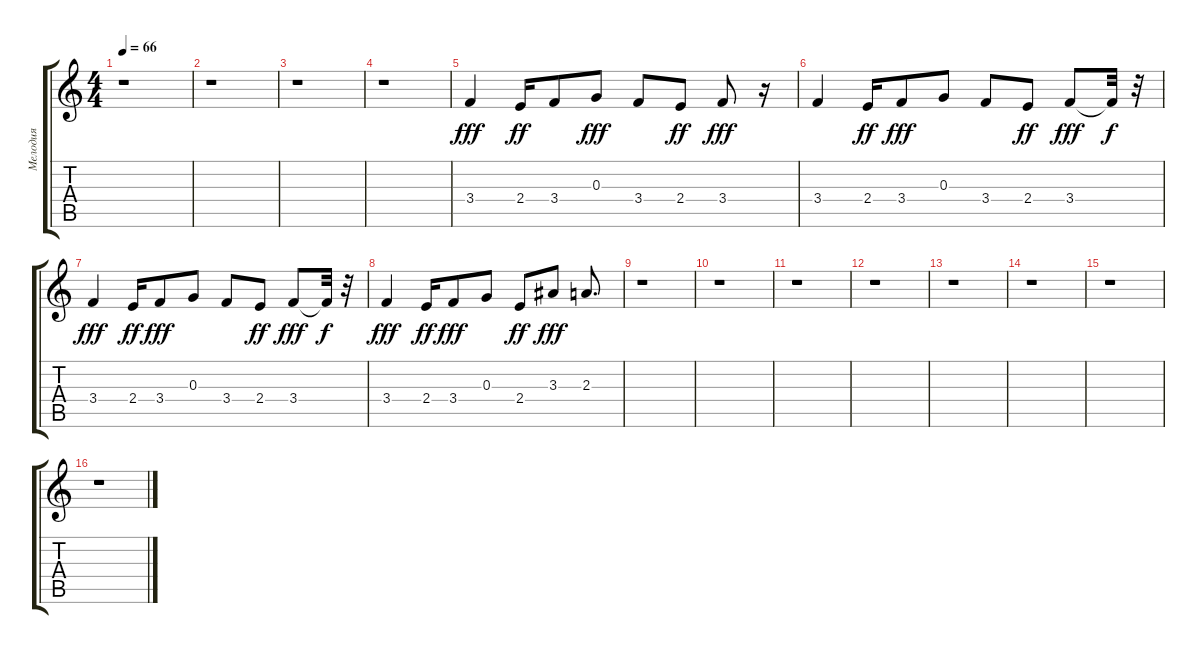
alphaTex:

\track ("Мелодия" "Мелодия") {instrument acousticguitarnylon}
\staff {score tabs}
\tuning (E4 B3 G3 D3 A2 E2) {hide}
\ts (4 4)
\tempo 66
\clef g2
\ks c
r.1{dy fff} |
r.1 |
r.1 |
r.1 |
3.4.4 2.4.16{dy ff} 3.4.8 0.3.8{dy fff} 3.4.8 2.4.8{dy ff} 3.4.8{dy fff} r.16 |
3.4.4 2.4.16{dy ff} 3.4.8{dy fff} 0.3.8 3.4.8 2.4.8{dy ff} 3.4.8{dy fff} 3.4{t}.32{dy f} r.32 |
3.4.4{dy fff} 2.4.16{dy ff} 3.4.8{dy fff} 0.3.8 3.4.8 2.4.8{dy ff} 3.4.8{dy fff} 3.4{t}.32{dy f} r.32 |
3.4.4{dy fff} 2.4.16{dy ff} 3.4.8{dy fff} 0.3.8 2.4.8{dy ff} 3.3.8{dy fff} 2.3.8{d} |
r.1 |
r.1 |
r.1 |
r.1 |
r.1 |
r.1 |
r.1 |
r.1
